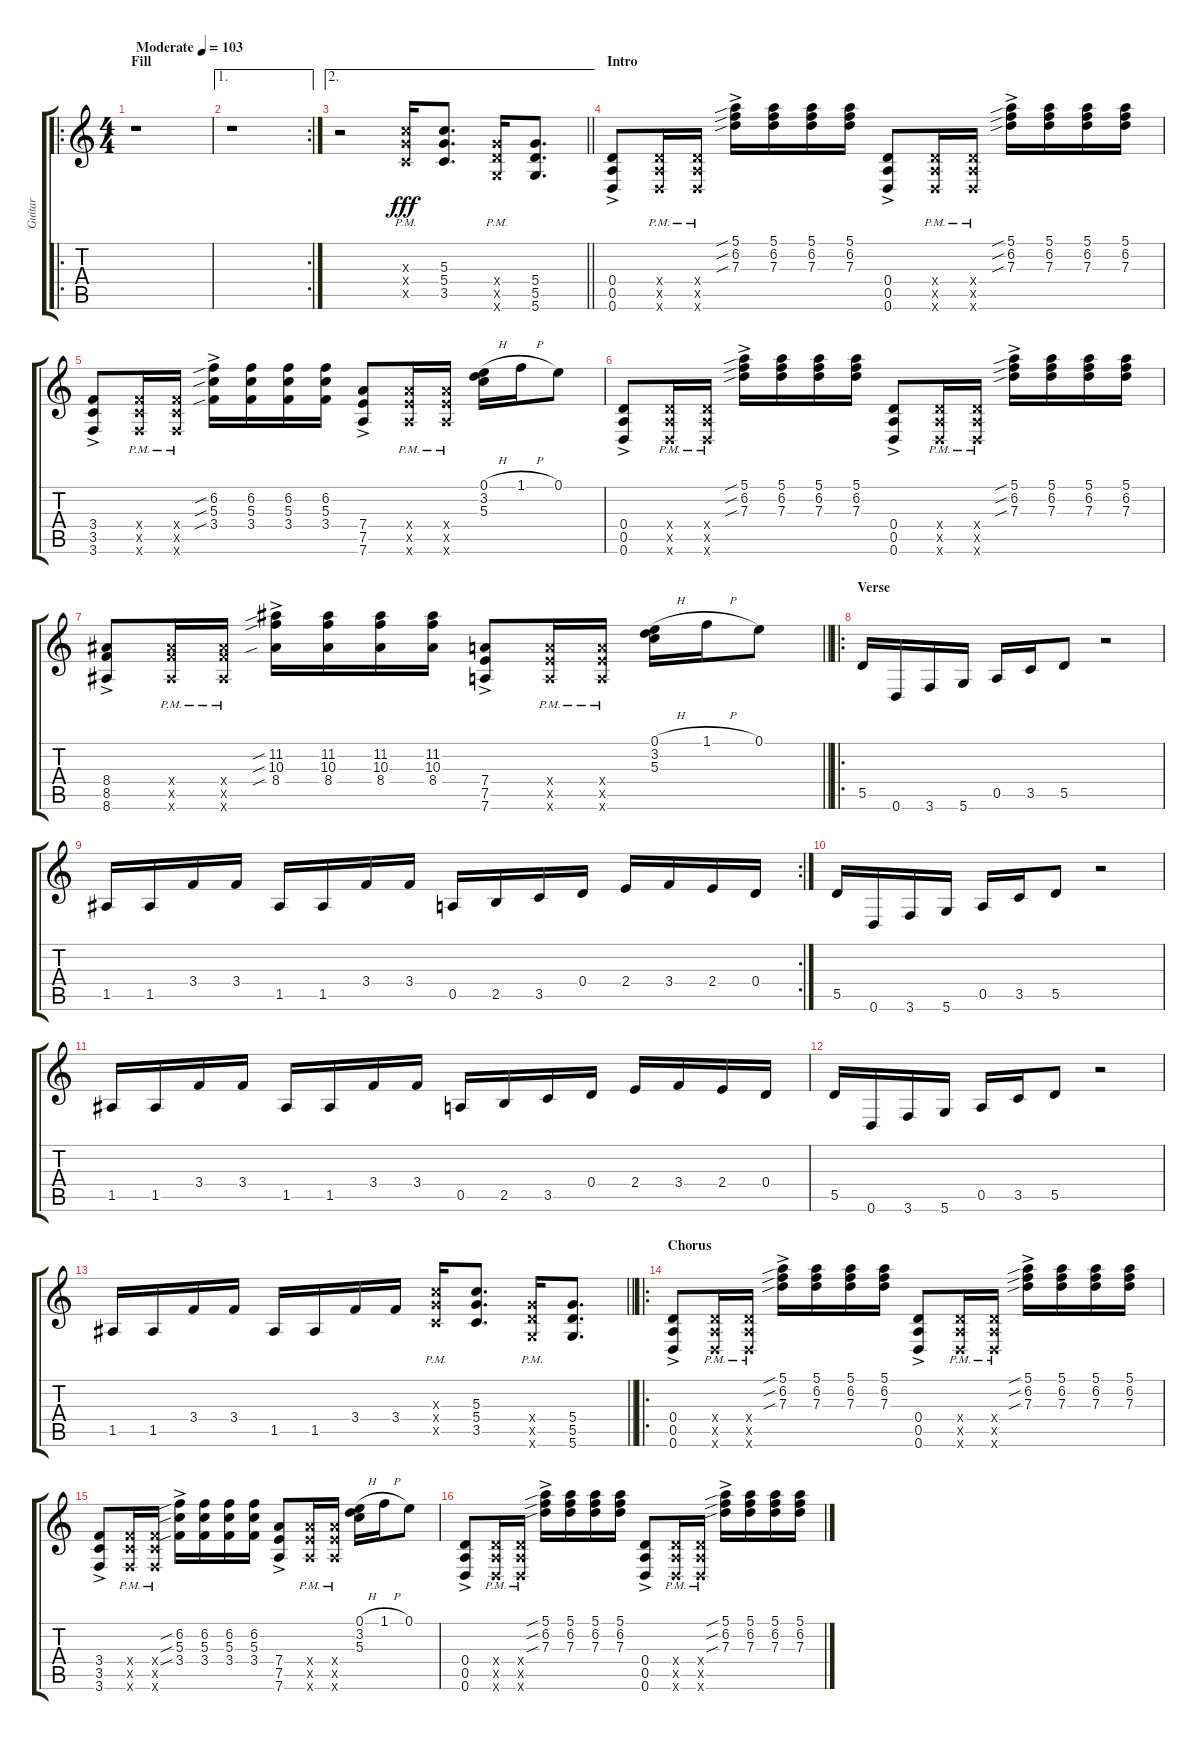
\track ("Guitar" "Guitar") {instrument distortionguitar}
\staff {score tabs}
\tuning (E4 B3 G3 D3 A2 D2) {hide}
\ro
\ts (4 4)
\section ("" "Fill")
\tempo (103 "Moderate")
\clef g2
\ks c
r.1{dy fff instrument distortionguitar} |
\ae 1
\rc 2
r.1 |
\ae 2
\barLineRight lightlight
r.2 (5.3{pm x} 5.4{pm x} 3.5{pm x}).16 (5.3 5.4 3.5).8{d} (5.4{pm x} 5.5{pm x} 5.6{pm x}).16 (5.4 5.5 5.6).8{d} |
\section ("" "Intro")
(0.4{ac} 0.5{ac} 0.6{ac}).8 (0.4{x} 0.5{x} 0.6{pm x}).16 (0.4{pm x} 0.5{pm x} 0.6{pm x}).16 (5.1{sib ac} 6.2{sib ac} 7.3{sib ac}).16 (5.1 6.2 7.3).16 (5.1 6.2 7.3).16 (5.1 6.2 7.3).16 (0.4{ac} 0.5{ac} 0.6{ac}).8 (0.4{x} 0.5{x} 0.6{pm x}).16 (0.4{pm x} 0.5{pm x} 0.6{pm x}).16 (5.1{sib ac} 6.2{sib ac} 7.3{sib ac}).16 (5.1 6.2 7.3).16 (5.1 6.2 7.3).16 (5.1 6.2 7.3).16 |
(3.4{ac} 3.5{ac} 3.6{ac}).8 (3.4{x} 3.5{x} 3.6{pm x}).16 (3.4{pm x} 3.5{pm x} 3.6{pm x}).16 (6.2{sib ac} 5.3{sib ac} 3.4{sib}).16 (6.2 5.3 3.4).16 (6.2 5.3 3.4).16 (6.2 5.3 3.4).16 (7.4{ac} 7.5{ac} 7.6{ac}).8 (7.4{x} 7.5{x} 7.6{pm x}).16 (7.4{pm x} 7.5{pm x} 7.6{pm x}).16 (0.1{h} 3.2 5.3).16 1.1{h}.16 0.1.8 |
(0.4{ac} 0.5{ac} 0.6{ac}).8 (0.4{x} 0.5{x} 0.6{pm x}).16 (0.4{pm x} 0.5{pm x} 0.6{pm x}).16 (5.1{sib ac} 6.2{sib ac} 7.3{sib ac}).16 (5.1 6.2 7.3).16 (5.1 6.2 7.3).16 (5.1 6.2 7.3).16 (0.4{ac} 0.5{ac} 0.6{ac}).8 (0.4{x} 0.5{x} 0.6{pm x}).16 (0.4{pm x} 0.5{pm x} 0.6{pm x}).16 (5.1{sib ac} 6.2{sib ac} 7.3{sib ac}).16 (5.1 6.2 7.3).16 (5.1 6.2 7.3).16 (5.1 6.2 7.3).16 |
\barLineRight lightlight
(8.4{ac} 8.5{ac} 8.6{ac}).8 (8.4{x} 8.5{x} 8.6{pm x}).16 (8.4{pm x} 8.5{pm x} 8.6{pm x}).16 (11.2{sib ac} 10.3{sib ac} 8.4{sib}).16 (11.2 10.3 8.4).16 (11.2 10.3 8.4).16 (11.2 10.3 8.4).16 (7.4{ac} 7.5{ac} 7.6{ac}).8 (7.4{x} 7.5{x} 7.6{pm x}).16 (7.4{pm x} 7.5{pm x} 7.6{pm x}).16 (0.1{h} 3.2 5.3).16 1.1{h}.16 0.1.8 |
\ro
\section ("" "Verse")
5.5.16 0.6.16 3.6.16 5.6.16 0.5.16 3.5.16 5.5.8 r.2 |
\rc 2
1.5.16 1.5.16 3.4.16 3.4.16 1.5.16 1.5.16 3.4.16 3.4.16 0.5.16 2.5.16 3.5.16 0.4.16 2.4.16 3.4.16 2.4.16 0.4.16 |
5.5.16 0.6.16 3.6.16 5.6.16 0.5.16 3.5.16 5.5.8 r.2 |
1.5.16 1.5.16 3.4.16 3.4.16 1.5.16 1.5.16 3.4.16 3.4.16 0.5.16 2.5.16 3.5.16 0.4.16 2.4.16 3.4.16 2.4.16 0.4.16 |
5.5.16 0.6.16 3.6.16 5.6.16 0.5.16 3.5.16 5.5.8 r.2 |
\barLineRight lightlight
1.5.16 1.5.16 3.4.16 3.4.16 1.5.16 1.5.16 3.4.16 3.4.16 (5.3{pm x} 5.4{pm x} 3.5{pm x}).16 (5.3 5.4 3.5).8{d} (5.4{pm x} 5.5{pm x} 5.6{pm x}).16 (5.4 5.5 5.6).8{d} |
\ro
\section ("" "Chorus")
(0.4{ac} 0.5{ac} 0.6{ac}).8 (0.4{x} 0.5{x} 0.6{pm x}).16 (0.4{pm x} 0.5{pm x} 0.6{pm x}).16 (5.1{sib ac} 6.2{sib ac} 7.3{sib ac}).16 (5.1 6.2 7.3).16 (5.1 6.2 7.3).16 (5.1 6.2 7.3).16 (0.4{ac} 0.5{ac} 0.6{ac}).8 (0.4{x} 0.5{x} 0.6{pm x}).16 (0.4{pm x} 0.5{pm x} 0.6{pm x}).16 (5.1{sib ac} 6.2{sib ac} 7.3{sib ac}).16 (5.1 6.2 7.3).16 (5.1 6.2 7.3).16 (5.1 6.2 7.3).16 |
(3.4{ac} 3.5{ac} 3.6{ac}).8 (3.4{x} 3.5{x} 3.6{pm x}).16 (3.4{pm x} 3.5{pm x} 3.6{pm x}).16 (6.2{sib ac} 5.3{sib ac} 3.4{sib}).16 (6.2 5.3 3.4).16 (6.2 5.3 3.4).16 (6.2 5.3 3.4).16 (7.4{ac} 7.5{ac} 7.6{ac}).8 (7.4{x} 7.5{x} 7.6{pm x}).16 (7.4{pm x} 7.5{pm x} 7.6{pm x}).16 (0.1{h} 3.2 5.3).16 1.1{h}.16 0.1.8 |
(0.4{ac} 0.5{ac} 0.6{ac}).8 (0.4{x} 0.5{x} 0.6{pm x}).16 (0.4{pm x} 0.5{pm x} 0.6{pm x}).16 (5.1{sib ac} 6.2{sib ac} 7.3{sib ac}).16 (5.1 6.2 7.3).16 (5.1 6.2 7.3).16 (5.1 6.2 7.3).16 (0.4{ac} 0.5{ac} 0.6{ac}).8 (0.4{x} 0.5{x} 0.6{pm x}).16 (0.4{pm x} 0.5{pm x} 0.6{pm x}).16 (5.1{sib ac} 6.2{sib ac} 7.3{sib ac}).16 (5.1 6.2 7.3).16 (5.1 6.2 7.3).16 (5.1 6.2 7.3).16
